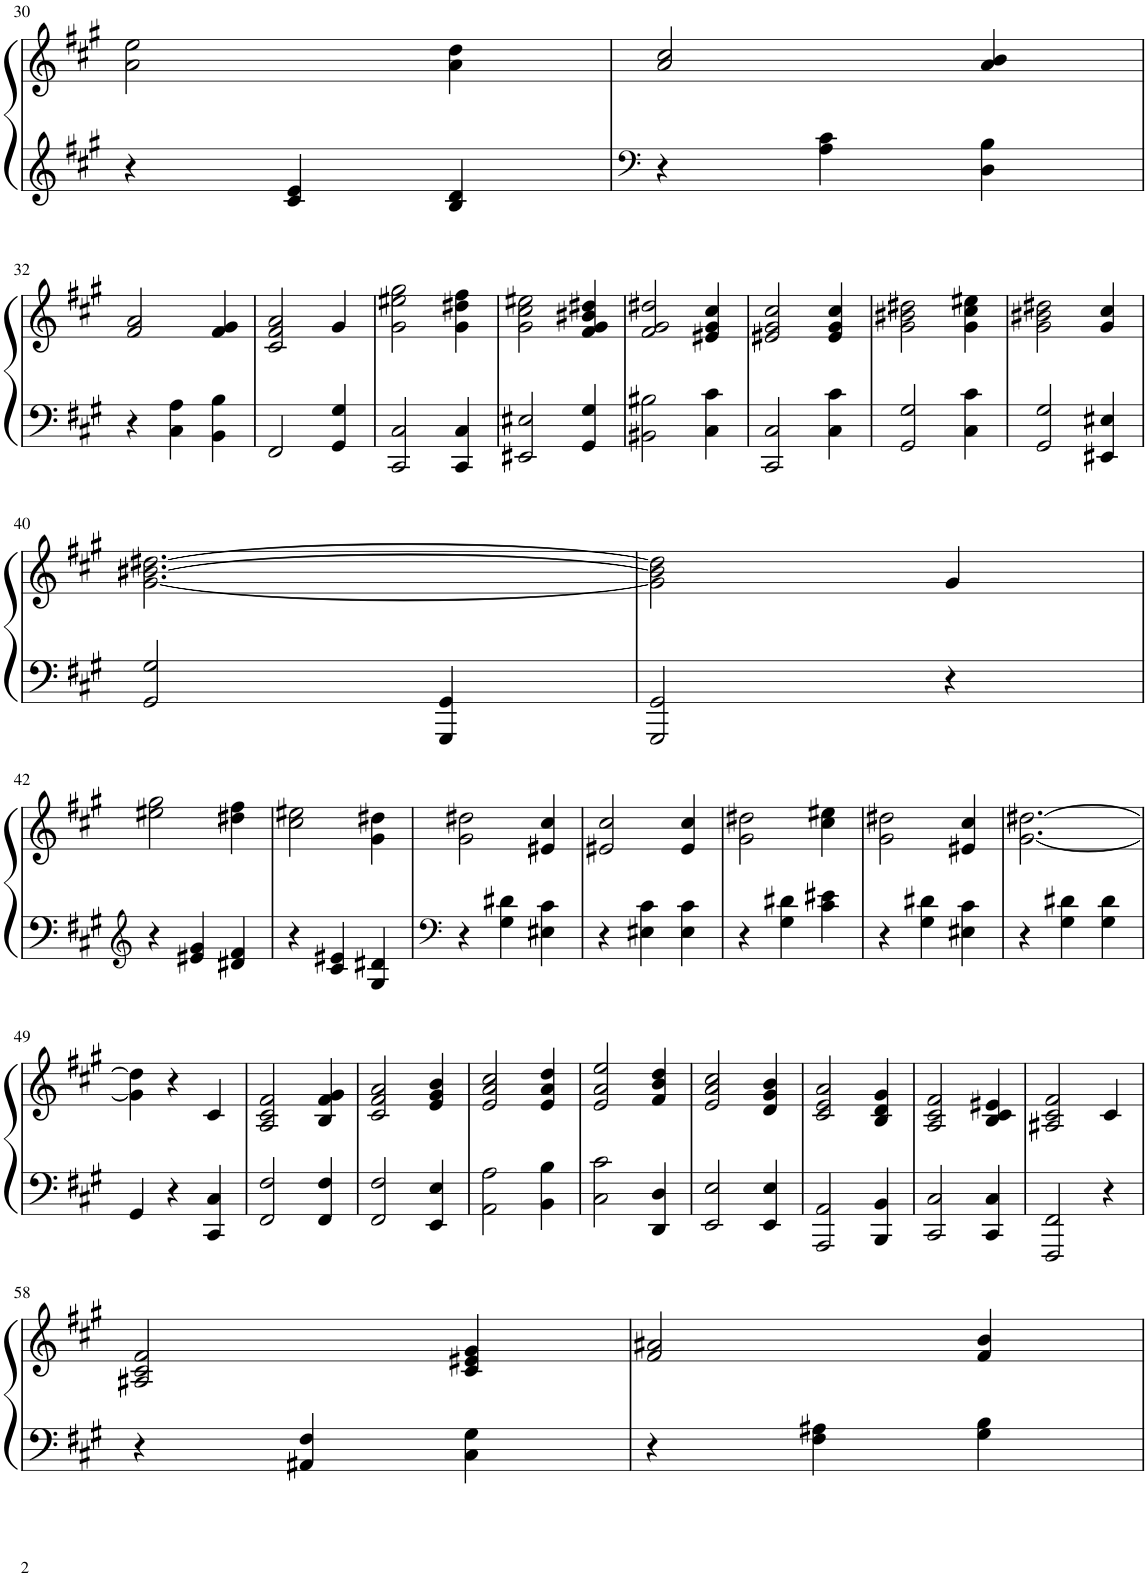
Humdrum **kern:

**kern	**kern
*part1	*part1
*staff2	*staff1
*I"Piano	*
*I'Pno.	*
!!LO:PB:g=z
*clefG2	*clefG2
*k[f#c#g#]	*k[f#c#g#]
*M3/4	*M3/4
=30	=30
4r	2a\ 2ee\
4c#/ 4e/	.
4B/ 4d/	4a\ 4dd\
=31	=31
*clefF4	*
4r	2a/ 2cc#/
4A\ 4c#\	.
4D\ 4B\	4a/ 4b/
!!LO:LB:g=z
=32	=32
4r	2f#/ 2a/
4C#\ 4A\	.
4BB\ 4B\	4f#/ 4g#/
=33	=33
2FF#/	2c#/ 2f#/ 2a/
4GG#/ 4G#/	4g#/
=34	=34
2CC#/ 2C#/	2g#\ 2ee#X\ 2gg#\
4CC#/ 4C#/	4g#\ 4dd#X\ 4ff#\
=35	=35
2EE#X/ 2E#X/	2g#\ 2cc#\ 2ee#X\
4GG#/ 4G#/	4f#/ 4g#/ 4b#X/ 4dd#X/
=36	=36
2BB#X\ 2B#X\	2f#/ 2g#/ 2dd#X/
4C#\ 4c#\	4e#X/ 4g#/ 4cc#/
=37	=37
2CC#/ 2C#/	2e#X/ 2g#/ 2cc#/
4C#\ 4c#\	4e#/ 4g#/ 4cc#/
=38	=38
2GG#/ 2G#/	2g#\ 2b#X\ 2dd#X\
4C#\ 4c#\	4g#\ 4cc#\ 4ee#X\
=39	=39
2GG#/ 2G#/	2g#\ 2b#X\ 2dd#X\
4EE#X/ 4E#X/	4g#/ 4cc#/
!!LO:LB:g=z
=40	=40
2GG#/ 2G#/	[2.g#\ [2.b#X\ [2.dd#X\
4GGG#/ 4GG#/	.
=41	=41
2GGG#/ 2GG#/	2g#\] 2b#\] 2dd#\]
4r	4g#/
!!LO:LB:g=z
=42	=42
*clefG2	*
4r	2ee#X\ 2gg#\
4e#X/ 4g#/	.
4d#X/ 4f#/	4dd#X\ 4ff#\
=43	=43
4r	2cc#\ 2ee#X\
4c#/ 4e#X/	.
4G#/ 4d#X/	4g#\ 4dd#X\
=44	=44
*clefF4	*
4r	2g#\ 2dd#X\
4G#\ 4d#X\	.
4E#X\ 4c#\	4e#X/ 4cc#/
=45	=45
4r	2e#X/ 2cc#/
4E#X\ 4c#\	.
4E#\ 4c#\	4e#/ 4cc#/
=46	=46
4r	2g#\ 2dd#X\
4G#\ 4d#X\	.
4c#\ 4e#X\	4cc#\ 4ee#X\
=47	=47
4r	2g#\ 2dd#X\
4G#\ 4d#X\	.
4E#X\ 4c#\	4e#X/ 4cc#/
=48	=48
4r	[2.g#\ [2.dd#X\
4G#\ 4d#X\	.
4G#\ 4d#\	.
!!LO:LB:g=z
=49	=49
4GG#/	4g#\] 4dd#\]
4r	4r
4CC#/ 4C#/	4c#/
=50	=50
2FF#/ 2F#/	2A/ 2c#/ 2f#/
4FF#/ 4F#/	4B/ 4f#/ 4g#/
=51	=51
2FF#/ 2F#/	2c#/ 2f#/ 2a/
4EE/ 4E/	4e/ 4g#/ 4b/
=52	=52
2AA\ 2A\	2e/ 2a/ 2cc#/
4BB\ 4B\	4e/ 4a/ 4dd/
=53	=53
2C#\ 2c#\	2e/ 2a/ 2ee/
4DD/ 4D/	4f#/ 4b/ 4dd/
=54	=54
2EE/ 2E/	2e/ 2a/ 2cc#/
4EE/ 4E/	4d/ 4g#/ 4b/
=55	=55
2AAA/ 2AA/	2c#/ 2e/ 2a/
4BBB/ 4BB/	4B/ 4d/ 4g#/
=56	=56
2CC#/ 2C#/	2A/ 2c#/ 2f#/
4CC#/ 4C#/	4B/ 4c#/ 4e#X/
=57	=57
2FFF#/ 2FF#/	2A#X/ 2c#/ 2f#/
4r	4c#/
!!LO:LB:g=z
=58	=58
4r	2A#X/ 2c#/ 2f#/
4AA#X/ 4F#/	.
4C#\ 4G#\	4c#/ 4e#X/ 4g#/
=59	=59
4r	2f#/ 2a#X/
4F#\ 4A#X\	.
4G#\ 4B\	4f#/ 4b/
=	=
*-	*-
